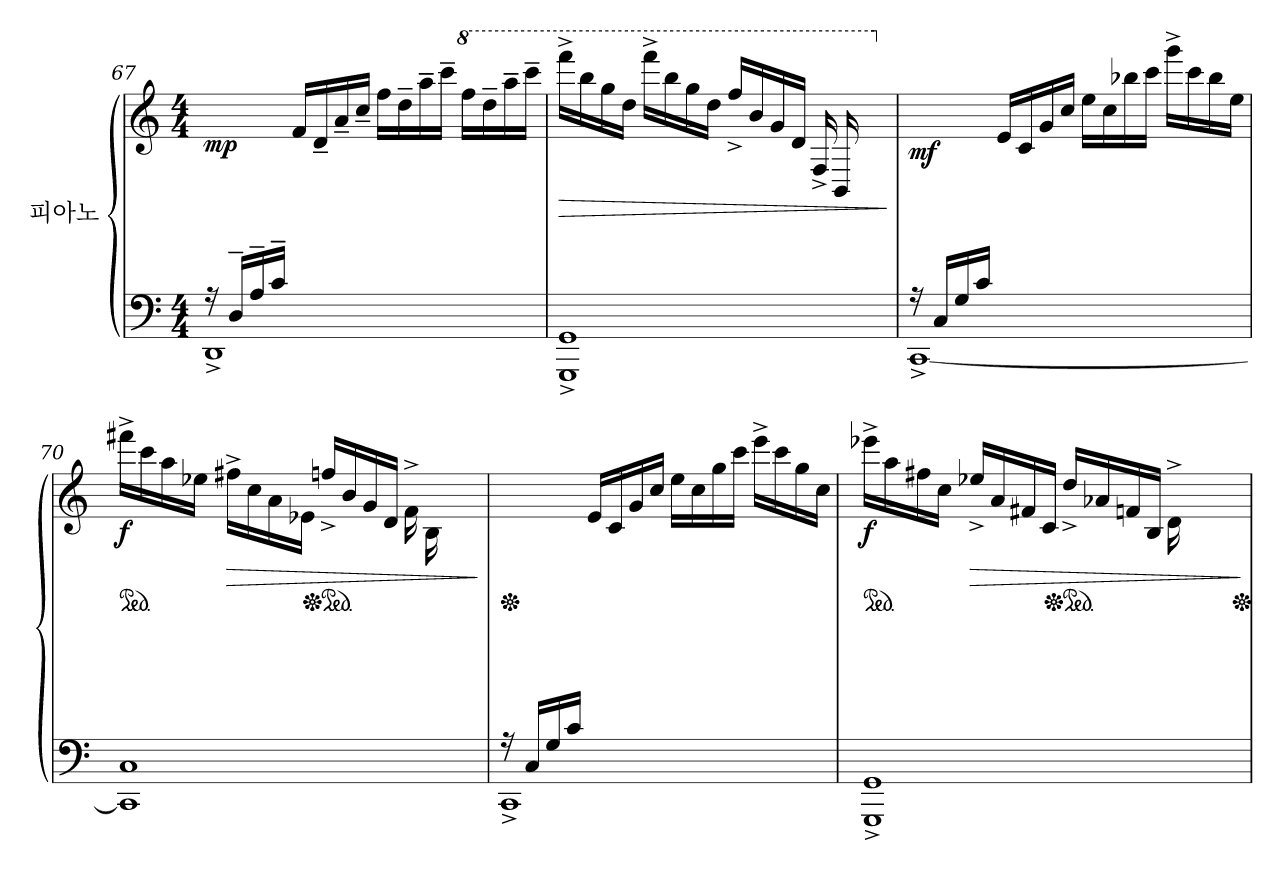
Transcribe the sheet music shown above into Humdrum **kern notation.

**kern	**kern	**dynam
*part1	*part1	*part1
*staff2	*staff1	*staff1/2
*I"피아노	*	*
*clefF4	*clefG2	*
*k[]	*k[]	*
*M4/4	*M4/4	*
=67	=67	=67
*^	*	*
!	!	!	!LO:DY:b
16r	1DD^	4ryy	mp
16D~/LL	.	.	.
16A~/	.	.	.
16c~/JJ	.	.	.
4ryy	.	16f/LL	.
.	.	16d~/	.
.	.	16a~/	.
.	.	16cc~/JJ	.
2ryy	.	16ff\LL	.
.	.	16dd~\	.
.	.	16aa~\	.
.	.	16ccc~\JJ	.
*	*	*8va	*
.	.	16fff\LL	.
.	.	16ddd~\	.
.	.	16aaa~\	.
.	.	16cccc~\JJ	.
!!LO:PB:g=z
=68	=68	=68	=68
!	!	!	!LO:HP:b
*	*	*^	*
2.ryy	1GGG^ 1GG^	16ffff^\LL	2.ryy	>
.	.	16bbb\	.	.
.	.	16ggg\	.	.
.	.	16ddd\JJ	.	.
.	.	16ffff^\LL	.	.
.	.	16bbb\	.	.
.	.	16ggg\	.	.
.	.	16ddd\JJ	.	.
*	*	*MM160	*	*
.	.	16fff^/LL	.	.
.	.	16bb/	.	.
.	.	16gg/	.	.
.	.	16dd/JJ	.	.
*	*	*MM135	*	*
8ryy	.	16ryy	16f^/LL	.
.	.	16ryy	16B/	.
16G/	.	16ryy	8ryy	.
16D/JJ	.	16ryy	.	.
*v	*v	*	*	*
*	*v	*v	*
.	.	]
=69	=69	=69
*^	*	*
*	*	*X8va	*
*v	*v	*	*
*	*MM178	*
*^	*	*
!	!	!	!LO:DY:b
16r	[1CC^	4ryy	mf
16C/LL	.	.	.
16G/	.	.	.
16c/JJ	.	.	.
4ryy	.	16e/LL	.
.	.	16c/	.
.	.	16g/	.
.	.	16cc/JJ	.
2ryy	.	16ee\LL	.
.	.	16cc\	.
.	.	16bb-X\	.
.	.	16ccc\JJ	.
.	.	16ggg^\LL	.
.	.	16ccc\	.
.	.	16bb-\	.
.	.	16ee\JJ	.
!!LO:LB:g=z
=70	=70	=70	=70
*	*	*ped	*
*	*	*^	*
!	!	!	!	!LO:DY:b
2.ryy	1CC] 1C	16fff#X^\LL	2.ryy	f
.	.	16ccc\	.	.
.	.	16aa\	.	.
.	.	16ee-X\JJ	.	.
!	!	!	!	!LO:HP:b
.	.	16ff#X^\LL	.	>
.	.	16cc\	.	.
.	.	16a\	.	.
.	.	16e-X\JJ	.	.
*	*	*Xped	*	*
*	*	*ped	*	*
.	.	16ffn^/LL	.	.
.	.	16b/	.	.
.	.	16g/	.	.
.	.	16d/JJ	.	.
8ryy	.	16ryy	16f^\LL	.
.	.	16ryy	16B\	.
16G/	.	16ryy	8ryy	.
16D/JJ	.	16ryy	.	.
*v	*v	*	*	*
*	*v	*v	*
.	.	]
=71	=71	=71
*^	*	*
*	*	*Xped	*
16r	1CC^	4ryy	.
16C/LL	.	.	.
16G/	.	.	.
16c/JJ	.	.	.
4ryy	.	16e/LL	.
.	.	16c/	.
.	.	16g/	.
.	.	16cc/JJ	.
2ryy	.	16ee\LL	.
.	.	16cc\	.
.	.	16gg\	.
.	.	16ccc\JJ	.
.	.	16eee^\LL	.
.	.	16ccc\	.
.	.	16gg\	.
.	.	16cc\JJ	.
!!LO:LB:g=z
=72	=72	=72	=72
*	*	*ped	*
*	*	*^	*
!	!	!	!	!LO:DY:b
2.ryy	1GGG^ 1GG^	16eee-X^\LL	2.ryy	f
.	.	16aa\	.	.
.	.	16ff#X\	.	.
.	.	16cc\JJ	.	.
!	!	!	!	!LO:HP:b
.	.	16ee-X^/LL	.	>
.	.	16a/	.	.
.	.	16f#X/	.	.
.	.	16c/JJ	.	.
*	*	*Xped	*	*
*	*	*ped	*	*
.	.	16dd^/LL	.	.
.	.	16a-X/	.	.
.	.	16fn/	.	.
.	.	16B/JJ	.	.
16ryy	.	16ryy	16d^\LL	.
16A-X/	.	16ryy	8.ryy	.
16F/	.	16ryy	.	.
16BB/JJ	.	16ryy	.	.
*v	*v	*	*	*
*	*v	*v	*
.	.	]
*	*Xped	*
=	=	=
*-	*-	*-
